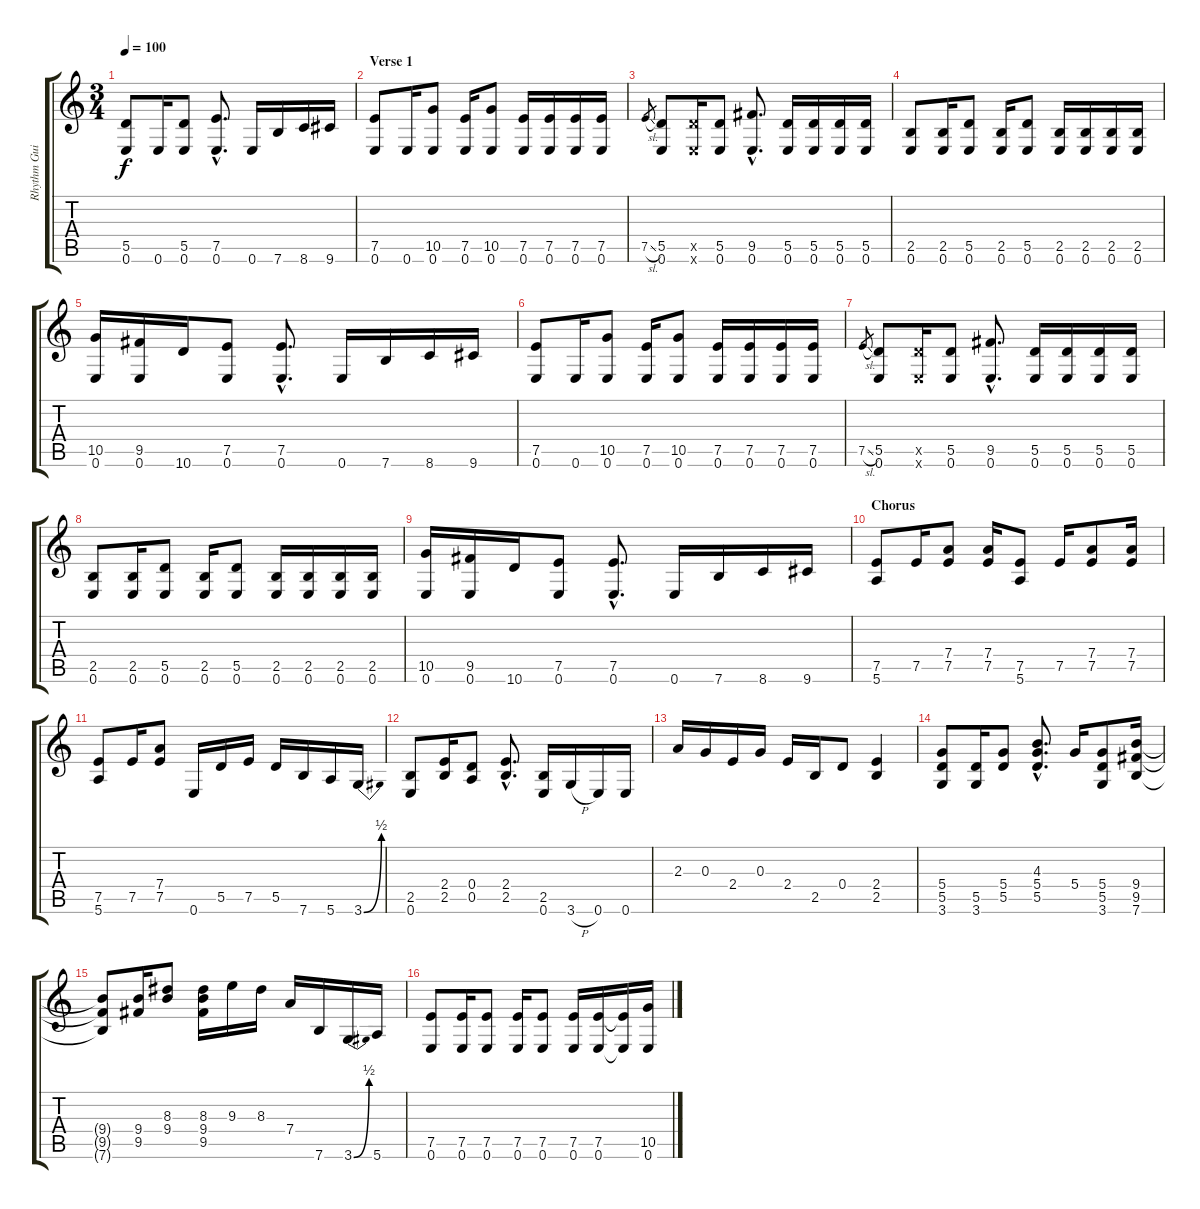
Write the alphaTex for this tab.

\track ("Rhythm Guitar" "Rhythm Gui") {instrument distortionguitar}
\staff {score tabs}
\tuning (E4 B3 G3 D3 A2 E2) {hide}
\ts (3 4)
\tempo 100
\clef g2
\ks c
(5.5 0.6).8{dy f} 0.6.16 (5.5 0.6).8 (7.5{hac} 0.6{hac}).8{d} 0.6.16 7.6.16 8.6.16 9.6.16 |
\section ("" "Verse 1")
(7.5 0.6).8 0.6.16 (10.5 0.6).8 (7.5 0.6).16 (10.5 0.6).8 (7.5 0.6).16 (7.5 0.6).16 (7.5 0.6).16 (7.5 0.6).16 |
7.5{sl}.8{gr} (5.5 0.6).8 (5.5{x} 0.6{x}).16 (5.5 0.6).8 (9.5{hac} 0.6{hac}).8{d} (5.5 0.6).16 (5.5 0.6).16 (5.5 0.6).16 (5.5 0.6).16 |
(2.5 0.6).8 (2.5 0.6).16 (5.5 0.6).8 (2.5 0.6).16 (5.5 0.6).8 (2.5 0.6).16 (2.5 0.6).16 (2.5 0.6).16 (2.5 0.6).16 |
(10.5 0.6).16 (9.5 0.6).16 10.6.16 (7.5 0.6).8 (7.5{hac} 0.6{hac}).8{d} 0.6.16 7.6.16 8.6.16 9.6.16 |
(7.5 0.6).8 0.6.16 (10.5 0.6).8 (7.5 0.6).16 (10.5 0.6).8 (7.5 0.6).16 (7.5 0.6).16 (7.5 0.6).16 (7.5 0.6).16 |
7.5{sl}.8{gr} (5.5 0.6).8 (5.5{x} 0.6{x}).16 (5.5 0.6).8 (9.5{hac} 0.6{hac}).8{d} (5.5 0.6).16 (5.5 0.6).16 (5.5 0.6).16 (5.5 0.6).16 |
(2.5 0.6).8 (2.5 0.6).16 (5.5 0.6).8 (2.5 0.6).16 (5.5 0.6).8 (2.5 0.6).16 (2.5 0.6).16 (2.5 0.6).16 (2.5 0.6).16 |
(10.5 0.6).16 (9.5 0.6).16 10.6.16 (7.5 0.6).8 (7.5{hac} 0.6{hac}).8{d} 0.6.16 7.6.16 8.6.16 9.6.16 |
\section ("" "Chorus")
(7.5 5.6).8 7.5.16 (7.4 7.5).8 (7.4 7.5).16 (7.5 5.6).8 7.5.16 (7.4 7.5).8 (7.4 7.5).16 |
(7.5 5.6).8 7.5.16 (7.4 7.5).8 0.6.16 5.5.16 7.5.16 5.5.16 7.6.16 5.6.16 3.6{be (bend 0 0 60 2)}.16 |
(2.5 0.6).8 (2.4 2.5).16 (0.4 0.5).8 (2.4{hac} 2.5{hac}).8{d} (2.5 0.6).16 3.6{h}.16 0.6.16 0.6.16 |
2.3.16 0.3.16 2.4.16 0.3.16 2.4.16 2.5.16 0.4.8 (2.4 2.5).4 |
(5.4 5.5 3.6).8 (5.5 3.6).16 (5.4 5.5).8 (4.3{hac} 5.4{hac} 5.5{hac}).8{d} 5.4.16 (5.4 5.5 3.6).8 (9.4 9.5 7.6).16 |
(9.4{t} 9.5{t} 7.6{t}).8 (9.4 9.5).16 (8.3 9.4).8 (8.3 9.4 9.5).16 9.3.16 8.3.16 7.4.16 7.6.16 3.6{be (bend 0 0 60 2)}.16 5.6.16 |
(7.5 0.6).8 (7.5 0.6).16 (7.5 0.6).8 (7.5 0.6).16 (7.5 0.6).8 (7.5 0.6).16 (7.5 0.6).16 (7.5{t} 0.6{t}).16 (10.5 0.6).16
